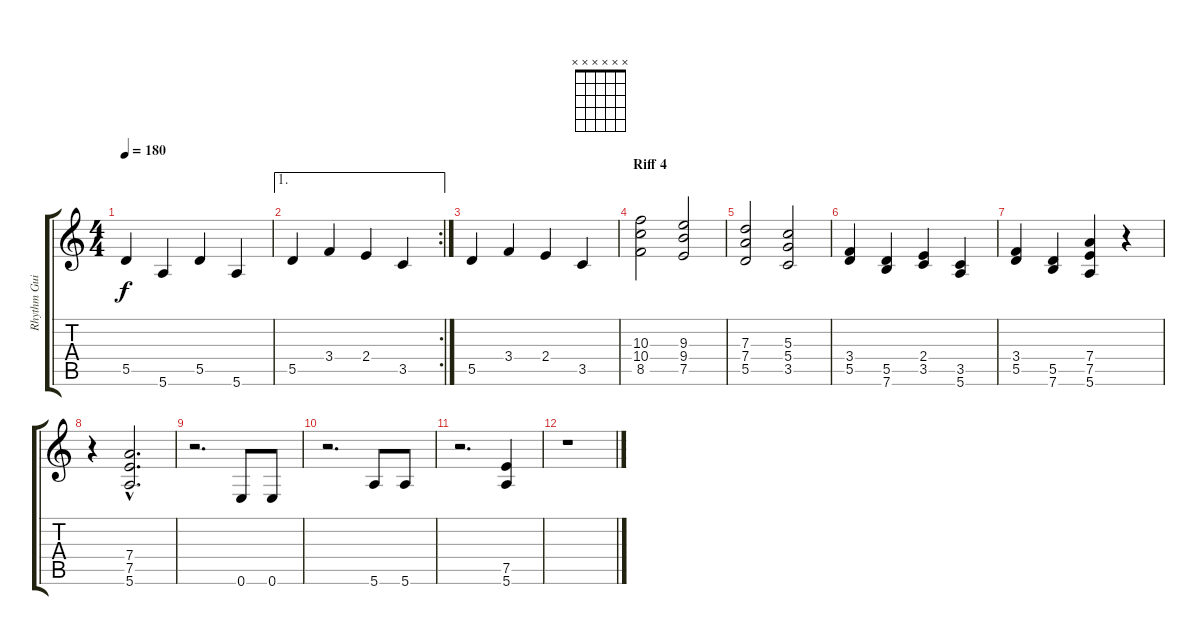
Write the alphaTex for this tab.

\track ("Rhythm Guitar" "Rhythm Gui") {instrument overdrivenguitar}
\staff {score tabs}
\tuning (E4 B3 G3 D3 A2 E2) {hide}
\chord ("" x x x x x x) {firstfret 0}
\ts (4 4)
\tempo 180
\clef g2
\ks c
5.5.4{dy f} 5.6.4 5.5.4 5.6.4 |
\ae 1
\rc 2
5.5.4 3.4.4 2.4.4 3.5.4 |
5.5.4 3.4.4 2.4.4 3.5.4 |
\section ("" "Riff 4")
(10.3 10.4 8.5).2 (9.3 9.4 7.5).2 |
(7.3 7.4 5.5).2 (5.3 5.4 3.5).2 |
(3.4 5.5).4 (5.5 7.6).4 (2.4 3.5).4 (3.5 5.6).4 |
(3.4 5.5).4 (5.5 7.6).4 (7.4 7.5 5.6).4 r.4 |
r.4 (7.4{hac} 7.5{hac} 5.6{hac}).2{d} |
r.2{d} 0.6.8 0.6.8 |
r.2{d} 5.6.8 5.6.8 |
r.2{d} (7.5 5.6).4 |
r.1{ch ""}
